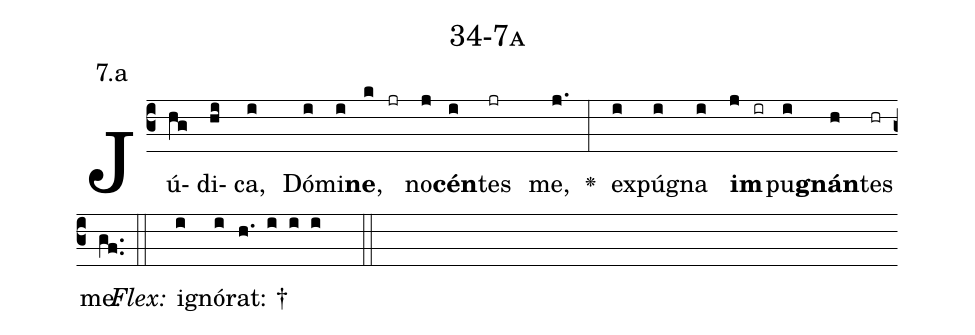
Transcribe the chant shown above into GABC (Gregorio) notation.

name: 34-7a;
annotation: 7.a;
%%
(c3)Jú(hg)di(hi)ca,(i) Dó(i)mi(i)<b>ne</b>,(k jr) no(j)<b>cén</b>(i)tes(jr) me,(j.) <v>\greheightstar</v>(:) ex(i)pú(i)gna(i) <b>im</b>(j ir)pu(i)<b>gnán</b>(h)tes(hr) me.(gf..) (::)
<i>Flex:</i>()  i(i)gnó(i)rat: †(h. i i i  ::)

%E(i) u(i) o(j) u(i) a(h) e.(gf..) (::)
